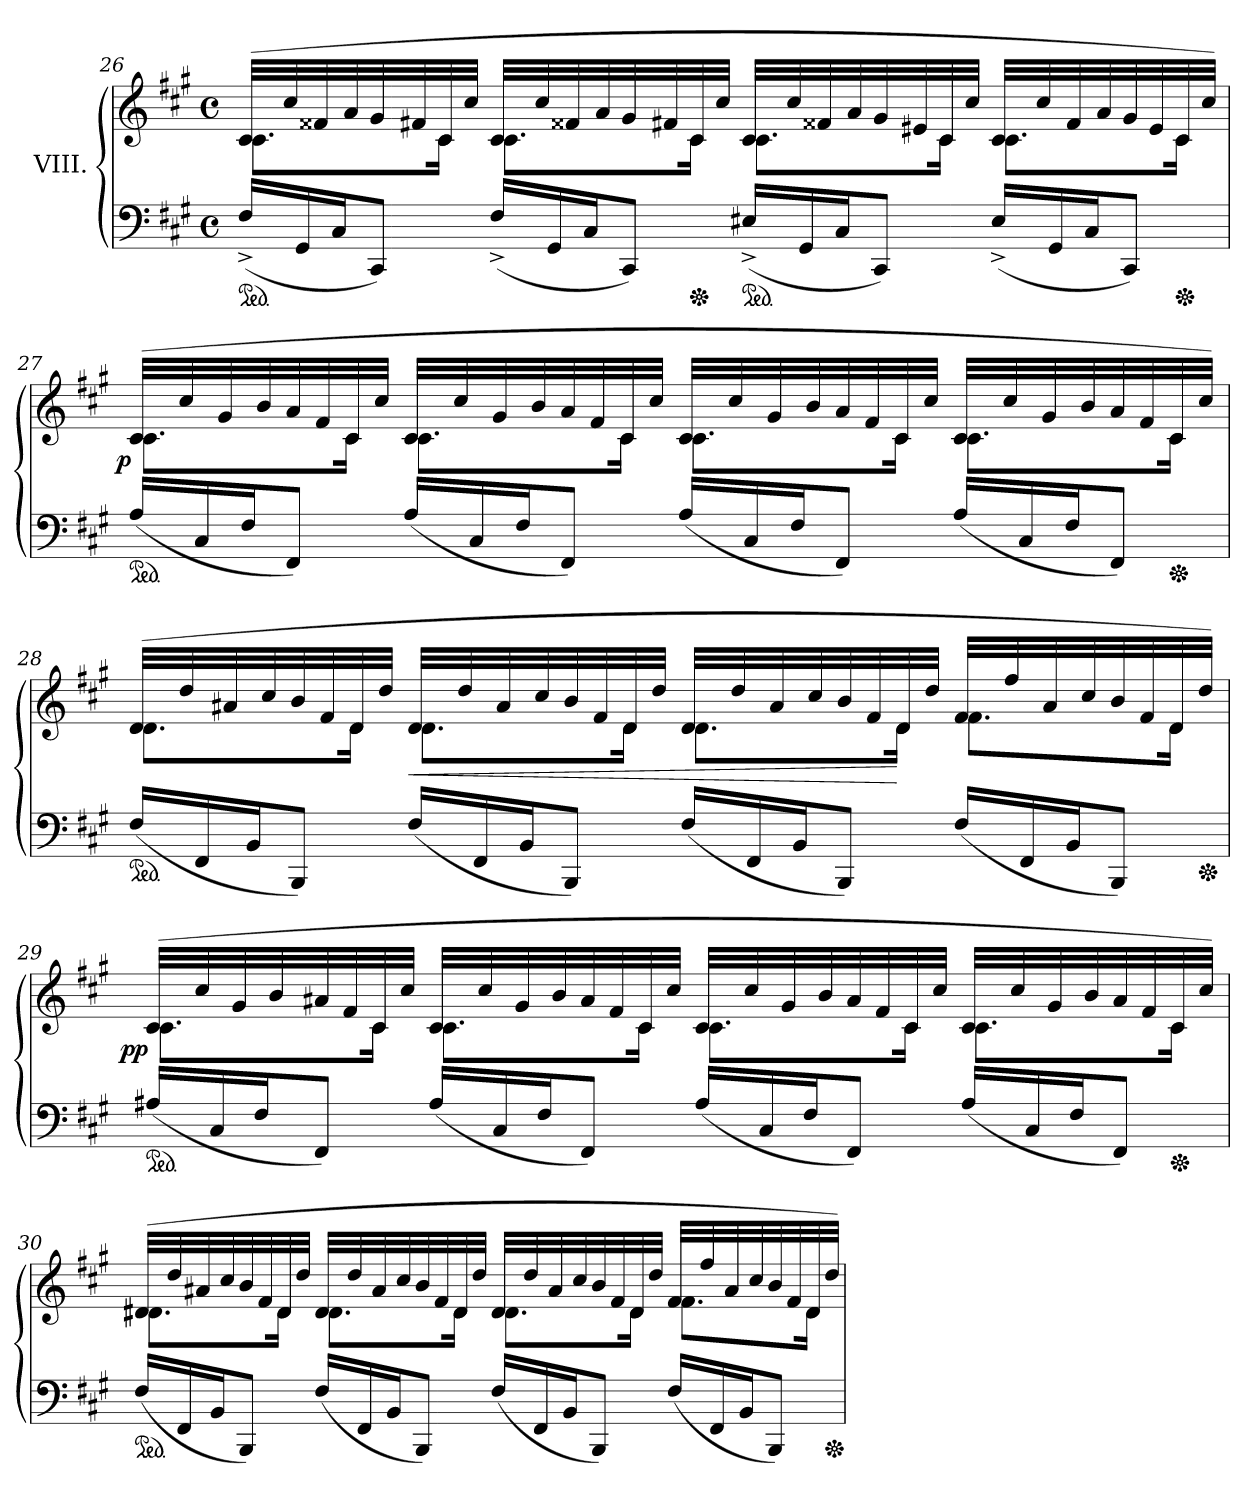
**kern	**kern	**dynam
*part1	*part1	*part1
*staff2	*staff1	*staff1/2
*I"VIII.	*	*
*clefF4	*clefG2	*
*k[f#c#g#]	*k[f#c#g#]	*
*f#:	*f#:	*
*M4/4	*M4/4	*
*met(c)	*met(c)	*
*Xtuplet	*	*
=26	=26	=26
*	*^	*
*ped	*	*	*
(<24F#^>LL	(>32c#LLL	8.c#L	.
.	32cc#!	.	.
24GG#	.	.	.
.	32f##X!	.	.
24C#J	.	.	.
.	32a!	.	.
8CC#J)	32g#!	.	.
.	32f#X!	.	.
.	32c#	16c#Jk	.
.	32cc#!JJJ	.	.
(<24F#^>LL	32c#LLL	8.c#L	.
.	32cc#!	.	.
24GG#	.	.	.
.	32f##X!	.	.
24C#J	.	.	.
.	32a!	.	.
8CC#J)	32g#!	.	.
.	32f#X!	.	.
*Xped	*	*	*
.	32c#	16c#Jk	.
.	32cc#!JJJ	.	.
*ped	*	*	*
(<24E#X^>LL	32c#LLL	8.c#L	.
.	32cc#!	.	.
24GG#	.	.	.
.	32f##X!	.	.
24C#J	.	.	.
.	32a!	.	.
8CC#J)	32g#!	.	.
.	32e#X!	.	.
.	32c#	16c#Jk	.
.	32cc#!JJJ	.	.
(<24E#^>LL	32c#LLL	8.c#L	.
.	32cc#!	.	.
24GG#	.	.	.
.	32f##!	.	.
24C#J	.	.	.
.	32a!	.	.
8CC#J)	32g#!	.	.
.	32e#!	.	.
*Xped	*	*	*
.	32c#	16c#Jk	.
.	32cc#!JJJ)	.	.
=27	=27	=27	=27
!	!	!	!LO:DY:rj
*ped	*	*	*
(>24ALL	(>32c#LLL	8.c#L	p
.	32cc#!	.	.
24C#	.	.	.
.	32g#!	.	.
24F#J	.	.	.
.	32b!	.	.
8FF#J)	32a!	.	.
.	32f#!	.	.
.	32c#	16c#Jk	.
.	32cc#!JJJ	.	.
(>24ALL	32c#LLL	8.c#L	.
.	32cc#!	.	.
24C#	.	.	.
.	32g#!	.	.
24F#J	.	.	.
.	32b!	.	.
8FF#J)	32a!	.	.
.	32f#!	.	.
.	32c#	16c#Jk	.
.	32cc#!JJJ	.	.
(>24ALL	32c#LLL	8.c#L	.
.	32cc#!	.	.
24C#	.	.	.
.	32g#!	.	.
24F#J	.	.	.
.	32b!	.	.
8FF#J)	32a!	.	.
.	32f#!	.	.
.	32c#	16c#Jk	.
.	32cc#!JJJ	.	.
(>24ALL	32c#LLL	8.c#L	.
.	32cc#!	.	.
24C#	.	.	.
.	32g#!	.	.
24F#J	.	.	.
.	32b!	.	.
8FF#J)	32a!	.	.
.	32f#!	.	.
*Xped	*	*	*
.	32c#	16c#Jk	.
.	32cc#!JJJ)	.	.
=28	=28	=28	=28
*ped	*	*	*
(<24F#LL	(>32dLLL	8.dL	.
.	32dd!	.	.
24FF#	.	.	.
.	32a#X!	.	.
24BBJ	.	.	.
.	32cc#!	.	.
8BBBJ)	32b!	.	.
.	32f#!	.	.
.	32d	16dJk	.
.	32dd!JJJ	.	.
(<24F#LL	32dLLL	8.dL	<
.	32dd!	.	.
24FF#	.	.	.
.	32a#!	.	.
24BBJ	.	.	.
.	32cc#!	.	.
8BBBJ)	32b!	.	.
.	32f#!	.	.
.	32d	16dJk	.
.	32dd!JJJ	.	.
(<24F#LL	32dLLL	8.dL	.
.	32dd!	.	.
24FF#	.	.	.
.	32a#!	.	.
24BBJ	.	.	.
.	32cc#!	.	.
8BBBJ)	32b!	.	.
.	32f#!	.	.
.	32d	16dJk	[
.	32dd!JJJ	.	.
(<24F#LL	32f#LLL	8.f#L	.
.	32ff#!	.	.
24FF#	.	.	.
.	32a#!	.	.
24BBJ	.	.	.
.	32cc#!	.	.
8BBBJ)	32b!	.	.
.	32f#!	.	.
.	32d	16dJk	.
*Xped	*	*	*
.	32dd!JJJ)	.	.
=29	=29	=29	=29
!	!	!	!LO:DY:rj
*ped	*	*	*
(>24A#XLL	(>32c#LLL	8.c#L	pp
.	32cc#!	.	.
24C#	.	.	.
.	32g#!	.	.
24F#J	.	.	.
.	32b!	.	.
8FF#J)	32a#X!	.	.
.	32f#!	.	.
.	32c#	16c#Jk	.
.	32cc#!JJJ	.	.
(>24A#LL	32c#LLL	8.c#L	.
.	32cc#!	.	.
24C#	.	.	.
.	32g#!	.	.
24F#J	.	.	.
.	32b!	.	.
8FF#J)	32a#!	.	.
.	32f#!	.	.
.	32c#	16c#Jk	.
.	32cc#!JJJ	.	.
(>24A#LL	32c#LLL	8.c#L	.
.	32cc#!	.	.
24C#	.	.	.
.	32g#!	.	.
24F#J	.	.	.
.	32b!	.	.
8FF#J)	32a#!	.	.
.	32f#!	.	.
.	32c#	16c#Jk	.
.	32cc#!JJJ	.	.
(>24A#LL	32c#LLL	8.c#L	.
.	32cc#!	.	.
24C#	.	.	.
.	32g#!	.	.
24F#J	.	.	.
.	32b!	.	.
8FF#J)	32a#!	.	.
.	32f#!	.	.
*Xped	*	*	*
.	32c#	16c#Jk	.
.	32cc#!JJJ)	.	.
=30	=30	=30	=30
*ped	*	*	*
(<24F#LL	(>32d#XLLL	8.d#XL	.
.	32dd!	.	.
24FF#	.	.	.
.	32a#X!	.	.
24BBJ	.	.	.
.	32cc#!	.	.
8BBBJ)	32b!	.	.
.	32f#!	.	.
.	32d#	16d#Jk	.
.	32dd!JJJ	.	.
(<24F#LL	32d#LLL	8.d#L	.
.	32dd!	.	.
24FF#	.	.	.
.	32a#!	.	.
24BBJ	.	.	.
.	32cc#!	.	.
8BBBJ)	32b!	.	.
.	32f#!	.	.
.	32d#	16d#Jk	.
.	32dd!JJJ	.	.
(<24F#LL	32d#LLL	8.d#L	.
.	32dd!	.	.
24FF#	.	.	.
.	32a#!	.	.
24BBJ	.	.	.
.	32cc#!	.	.
8BBBJ)	32b!	.	.
.	32f#!	.	.
.	32d#	16d#Jk	.
.	32dd!JJJ	.	.
(<24F#LL	32f#LLL	8.f#L	.
.	32ff#!	.	.
24FF#	.	.	.
.	32a#!	.	.
24BBJ	.	.	.
.	32cc#!	.	.
8BBBJ)	32b!	.	.
.	32f#!	.	.
.	32d#	16d#Jk	.
*Xped	*	*	*
.	32dd!JJJ)	.	.
*	*v	*v	*
=	=	=
*-	*-	*-
